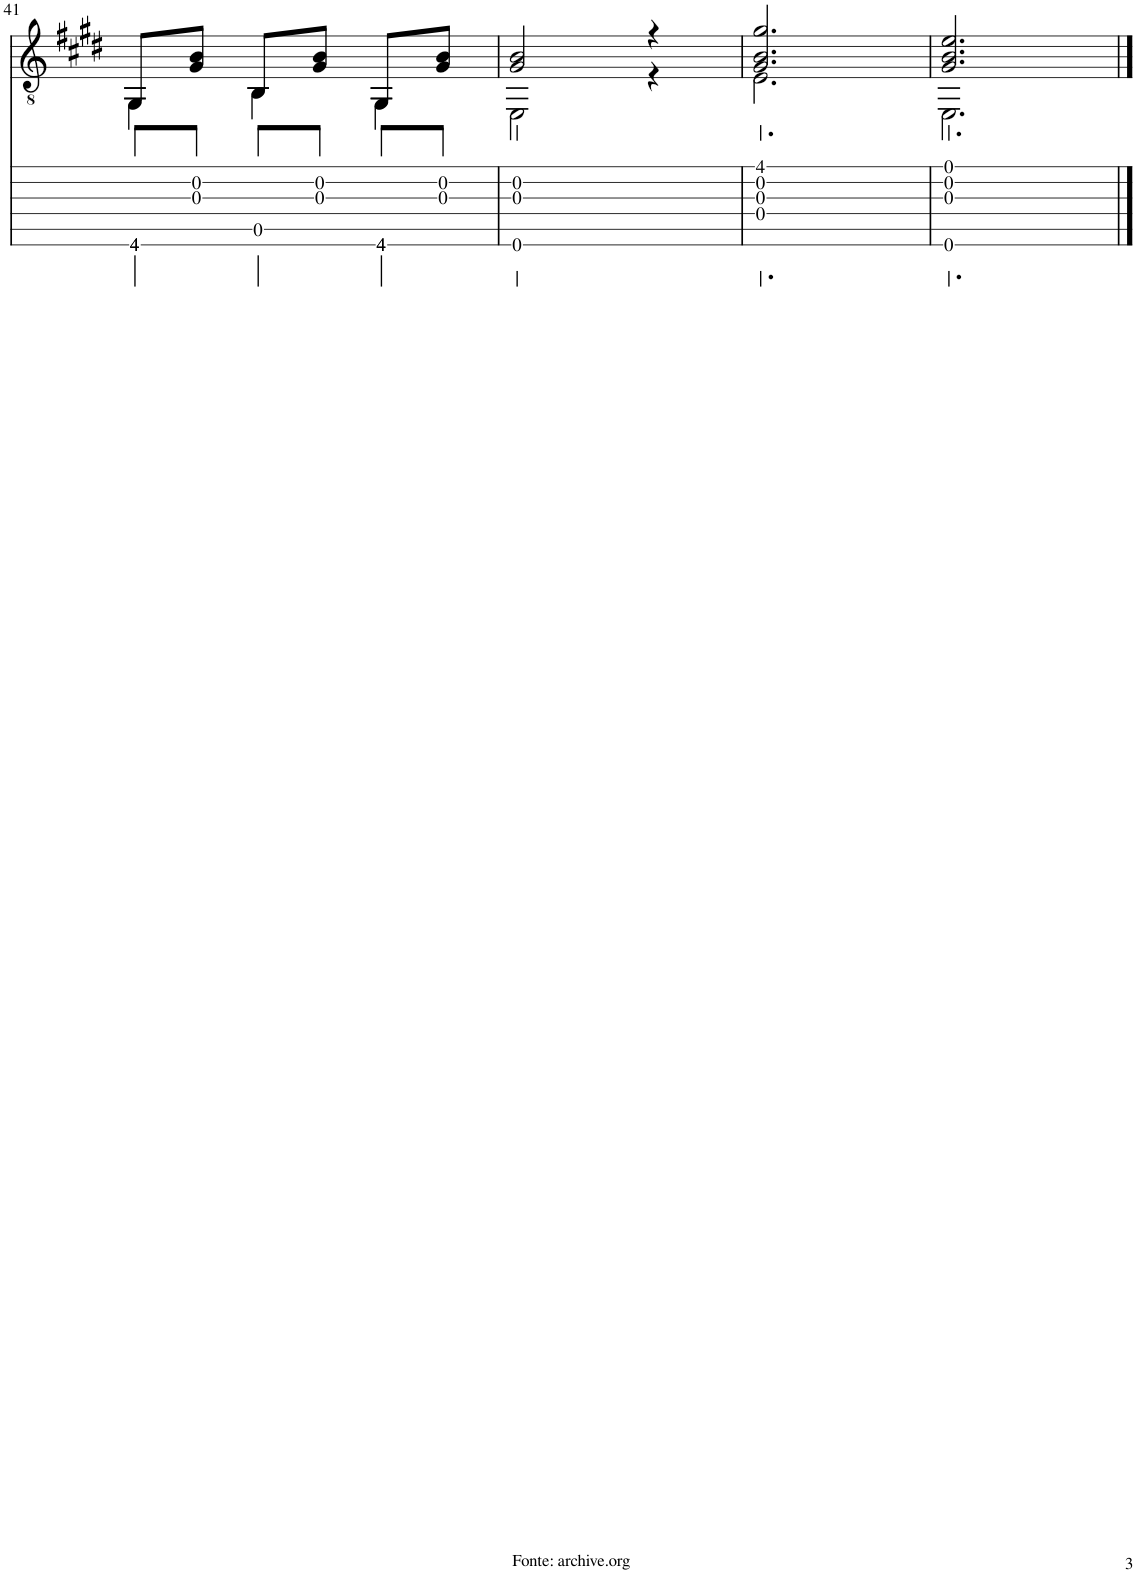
**kern	**kern
*part2	*part1
*staff2	*staff1
*I"Chitarra classica (Intavolatura)	*I"Classical Guitar
!!LO:PB:g=z
*	*clefGv2
*k[f#c#]	*k[f#c#g#d#]
*M3/4	*M3/4
=41	=41
*^	*^
8GG#/L	4GG#\	8GG#/L	4GG#\
8G#/ 8B/J	.	8G#/ 8B/J	.
8BB/L	4BB\	8BB/L	4BB\
8G#/ 8B/J	.	8G#/ 8B/J	.
8GG#/L	4GG#\	8GG#/L	4GG#\
8G#/ 8B/J	.	8G#/ 8B/J	.
=42	=42	=42	=42
2G#/ 2B/	2EE\	2G#/ 2B/	2EE\
4r	4r	4r	4r
=43	=43	=43	=43
2.G#/ 2.B/ 2.g#/	2.E\	2.G#/ 2.B/ 2.g#/	2.E\
=44	=44	=44	=44
2.G#/ 2.B/ 2.e/	2.EE\	2.G#/ 2.B/ 2.e/	2.EE\
*v	*v	*	*
*	*v	*v
==	==
*-	*-
